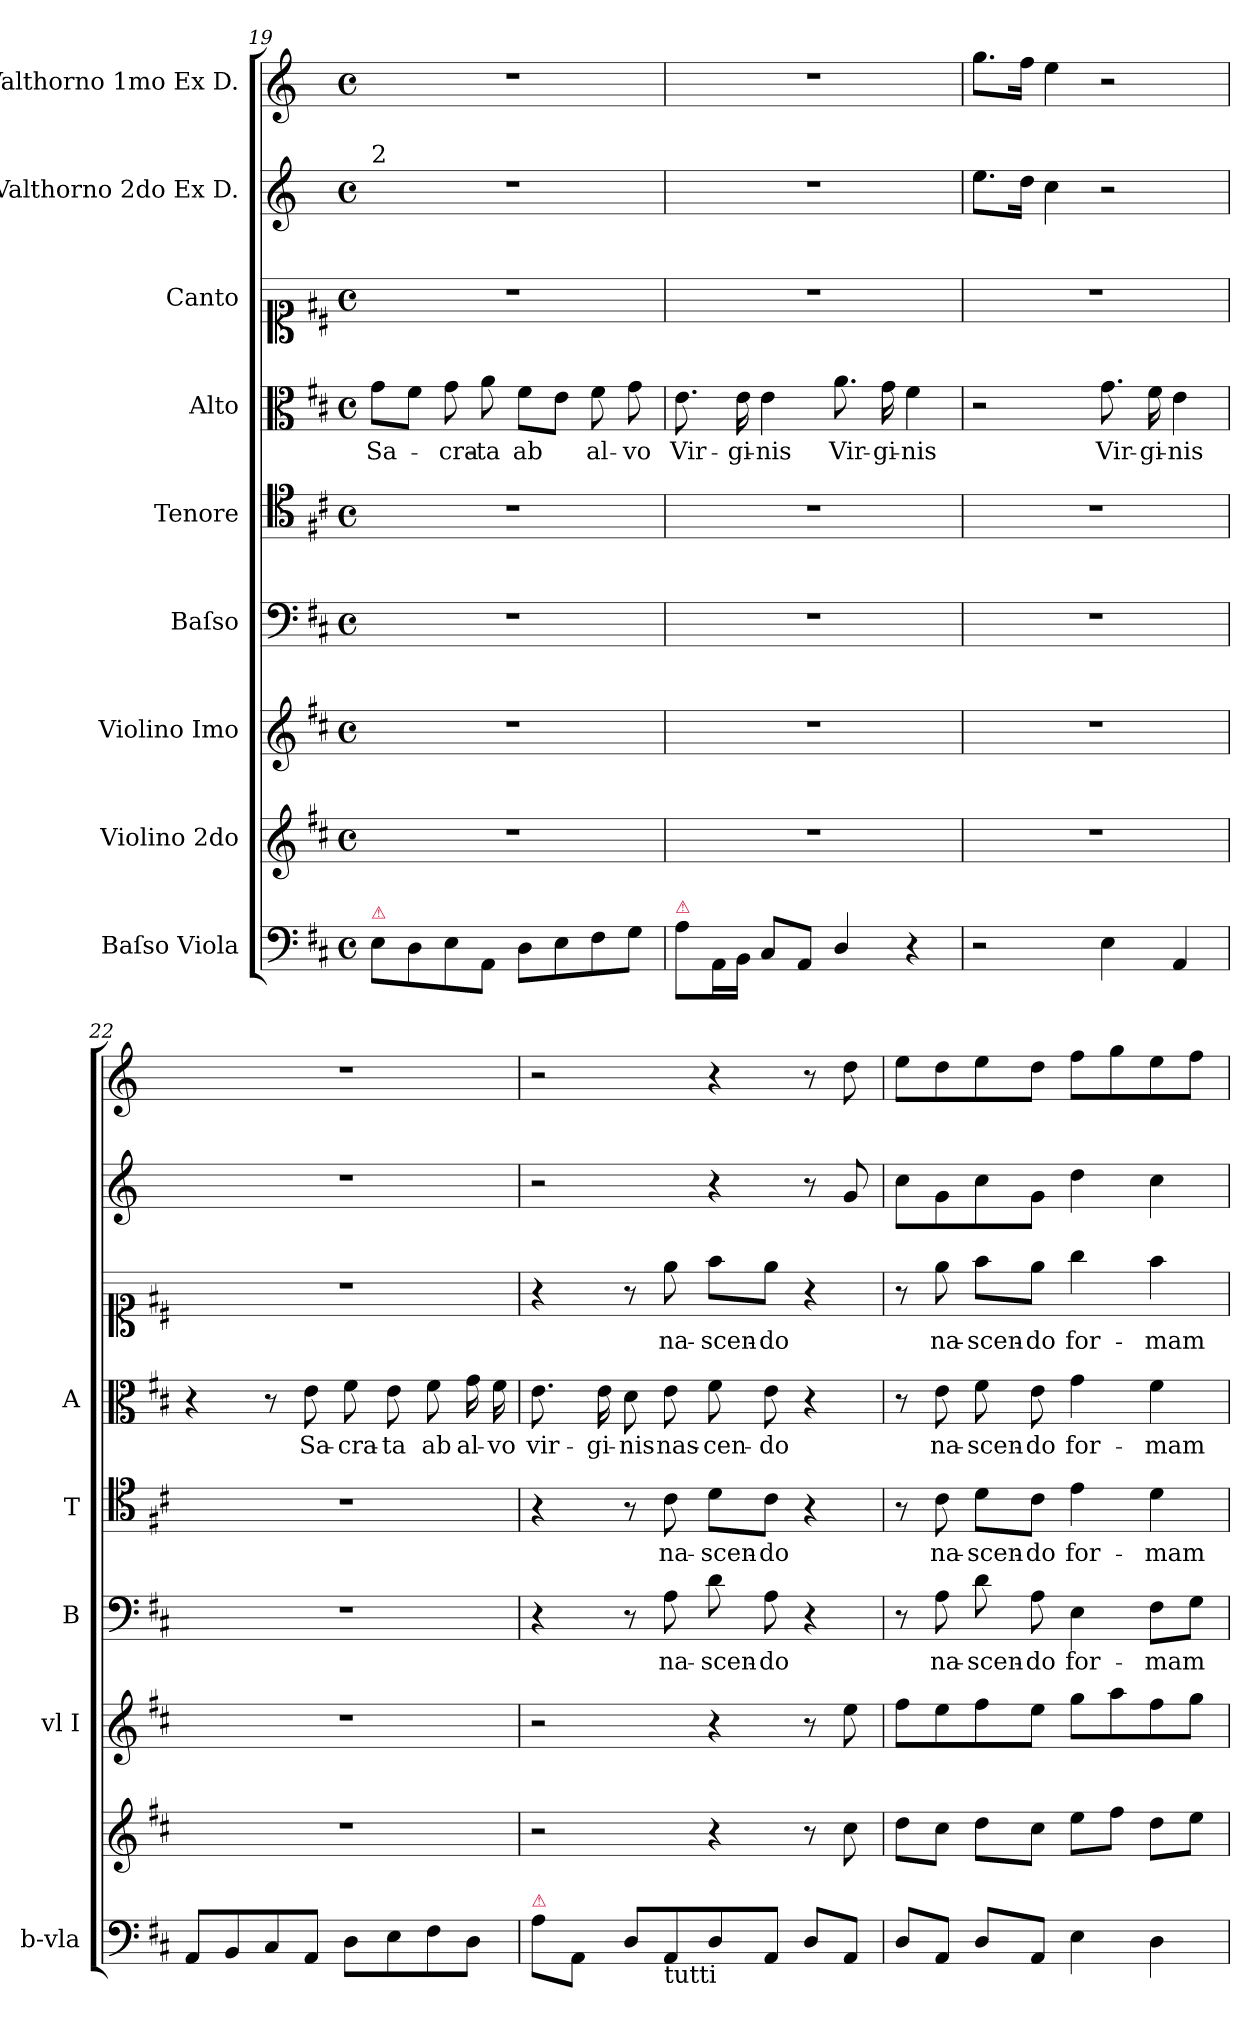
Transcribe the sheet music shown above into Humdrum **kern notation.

**kern	**kern	**kern	**kern	**text	**kern	**text	**kern	**text	**kern	**text	**kern	**kern
*part9	*part8	*part7	*part6	*part6	*part5	*part5	*part4	*part4	*part3	*part3	*part2	*part1
*staff9	*staff8	*staff7	*staff6	*staff6	*staff5	*staff5	*staff4	*staff4	*staff3	*staff3	*staff2	*staff1
*I"Baſso Viola	*I"Violino 2do	*I"Violino Imo	*I"Baſso	*	*I"Tenore	*	*I"Alto	*	*I"Canto	*	*I"Valthorno 2do Ex D.	*I"Valthorno 1mo Ex D.
*I'b-vla	*	*I'vl I	*I'B	*	*I'T	*	*I'A	*	*	*	*	*
*clefF4	*clefG2	*clefG2	*clefF4	*	*clefC4	*	*clefC3	*	*clefC1	*	*clefG2	*clefG2
*	*	*	*	*	*	*	*	*	*	*	*ITrd6c10	*ITrd6c10
*k[f#c#]	*k[f#c#]	*k[f#c#]	*k[f#c#]	*	*k[f#c#]	*	*k[f#c#]	*	*k[f#c#]	*	*k[f#c#]	*k[f#c#]
*D:	*D:	*D:	*D:	*	*D:	*	*D:	*	*D:	*	*D:	*D:
*M4/4	*M4/4	*M4/4	*M4/4	*	*M4/4	*	*M4/4	*	*M4/4	*	*M4/4	*M4/4
*met(c)	*met(c)	*met(c)	*met(c)	*	*met(c)	*	*met(c)	*	*met(c)	*	*met(c)	*met(c)
=19	=19	=19	=19	=19	=19	=19	=19	=19	=19	=19	=19	=19
!	!	!	!	!	!	!	!	!	!	!	!LO:TX:a:t=2	!
!LO:TX:a:color=crimson:t=⚠	!	!	!	!	!	!	!	!	!	!	!	!
8E\L	1r	1r	1r	.	1r	.	8g\L	Sa-	1r	.	1r	1r
8D\	.	.	.	.	.	.	8f#\J	.	.	.	.	.
8E\	.	.	.	.	.	.	8g\	-cra-	.	.	.	.
8AA\J	.	.	.	.	.	.	8a\	-ta	.	.	.	.
8D\L	.	.	.	.	.	.	8f#\L	ab	.	.	.	.
8E\	.	.	.	.	.	.	8e\J	.	.	.	.	.
8F#\	.	.	.	.	.	.	8f#\	al-	.	.	.	.
8G\J	.	.	.	.	.	.	8g\	-vo	.	.	.	.
=20	=20	=20	=20	=20	=20	=20	=20	=20	=20	=20	=20	=20
!LO:TX:a:color=crimson:t=⚠	!	!	!	!	!	!	!	!	!	!	!	!
8A\L	1r	1r	1r	.	1r	.	8.e\	Vir-	1r	.	1r	1r
16AA\L	.	.	.	.	.	.	.	.	.	.	.	.
16BB\JJ	.	.	.	.	.	.	16e\	-gi-	.	.	.	.
8C#/L	.	.	.	.	.	.	4e\	-nis	.	.	.	.
8AA/J	.	.	.	.	.	.	.	.	.	.	.	.
4D/	.	.	.	.	.	.	8.a\	Vir-	.	.	.	.
.	.	.	.	.	.	.	16g\	-gi-	.	.	.	.
4r	.	.	.	.	.	.	4f#\	-nis	.	.	.	.
=21	=21	=21	=21	=21	=21	=21	=21	=21	=21	=21	=21	=21
2r	1r	1r	1r	.	1r	.	2r	.	1r	.	8.f#\L	8.a\L
.	.	.	.	.	.	.	.	.	.	.	16e\Jk	16g\Jk
.	.	.	.	.	.	.	.	.	.	.	4d\	4f#\
4E\	.	.	.	.	.	.	8.g\	Vir-	.	.	2r	2r
.	.	.	.	.	.	.	16f#\	-gi-	.	.	.	.
4AA/	.	.	.	.	.	.	4e\	-nis	.	.	.	.
=22	=22	=22	=22	=22	=22	=22	=22	=22	=22	=22	=22	=22
8AA/L	1r	1r	1r	.	1r	.	4r	.	1r	.	1r	1r
8BB/	.	.	.	.	.	.	.	.	.	.	.	.
8C#/	.	.	.	.	.	.	8r	.	.	.	.	.
8AA/J	.	.	.	.	.	.	8e\	Sa-	.	.	.	.
8D\L	.	.	.	.	.	.	8f#\	-cra-	.	.	.	.
8E\	.	.	.	.	.	.	8e\	-ta	.	.	.	.
8F#\	.	.	.	.	.	.	8f#\	ab	.	.	.	.
8D\J	.	.	.	.	.	.	16g\	al-	.	.	.	.
.	.	.	.	.	.	.	16f#\	-vo	.	.	.	.
=23	=23	=23	=23	=23	=23	=23	=23	=23	=23	=23	=23	=23
!LO:TX:a:color=crimson:t=⚠	!	!	!	!	!	!	!	!	!	!	!	!
8A\L	2r	2r	4r	.	4r	.	8.e\	vir-	4r	.	2r	2r
8AA\J	.	.	.	.	.	.	.	.	.	.	.	.
.	.	.	.	.	.	.	16e\	-gi-	.	.	.	.
8D/L	.	.	8r	.	8r	.	8d\	-nis	8r	.	.	.
!LO:TX:b:t=tutti	!	!	!	!	!	!	!	!	!	!	!	!
8AA/	.	.	8A\	na-	8c#\	na-	8e\	nas-	8ee\	na-	.	.
8D/	4r	4r	8d\	-scen-	8d\L	-scen-	8f#\	-cen-	8ff#\L	-scen-	4r	4r
8AA/J	.	.	8A\	-do	8c#\J	-do	8e\	-do	8ee\J	-do	.	.
8D/L	8r	8r	4r	.	4r	.	4r	.	4r	.	8r	8r
8AA/J	8cc#\	8ee\	.	.	.	.	.	.	.	.	8A/	8e\
=24	=24	=24	=24	=24	=24	=24	=24	=24	=24	=24	=24	=24
8D/L	8dd\L	8ff#\L	8r	.	8r	.	8r	.	8r	.	8d\L	8f#\L
8AA/J	8cc#\J	8ee\	8A\	na-	8c#\	na-	8e\	na-	8ee\	na-	8A\	8e\
8D/L	8dd\L	8ff#\	8d\	-scen-	8d\L	-scen-	8f#\	-scen-	8ff#\L	-scen-	8d\	8f#\
8AA/J	8cc#\J	8ee\J	8A\	-do	8c#\J	-do	8e\	-do	8ee\J	-do	8A\J	8e\J
4E\	8ee\L	8gg\L	4E\	for-	4e\	for-	4g\	for-	4gg\	for-	4e\	8g\L
.	8ff#\J	8aa\	.	.	.	.	.	.	.	.	.	8a\
4D\	8dd\L	8ff#\	8F#\L	-mam	4d\	-mam	4f#\	-mam	4ff#\	-mam	4d\	8f#\
.	8ee\J	8gg\J	8G\J	.	.	.	.	.	.	.	.	8g\J
=	=	=	=	=	=	=	=	=	=	=	=	=
*-	*-	*-	*-	*-	*-	*-	*-	*-	*-	*-	*-	*-
